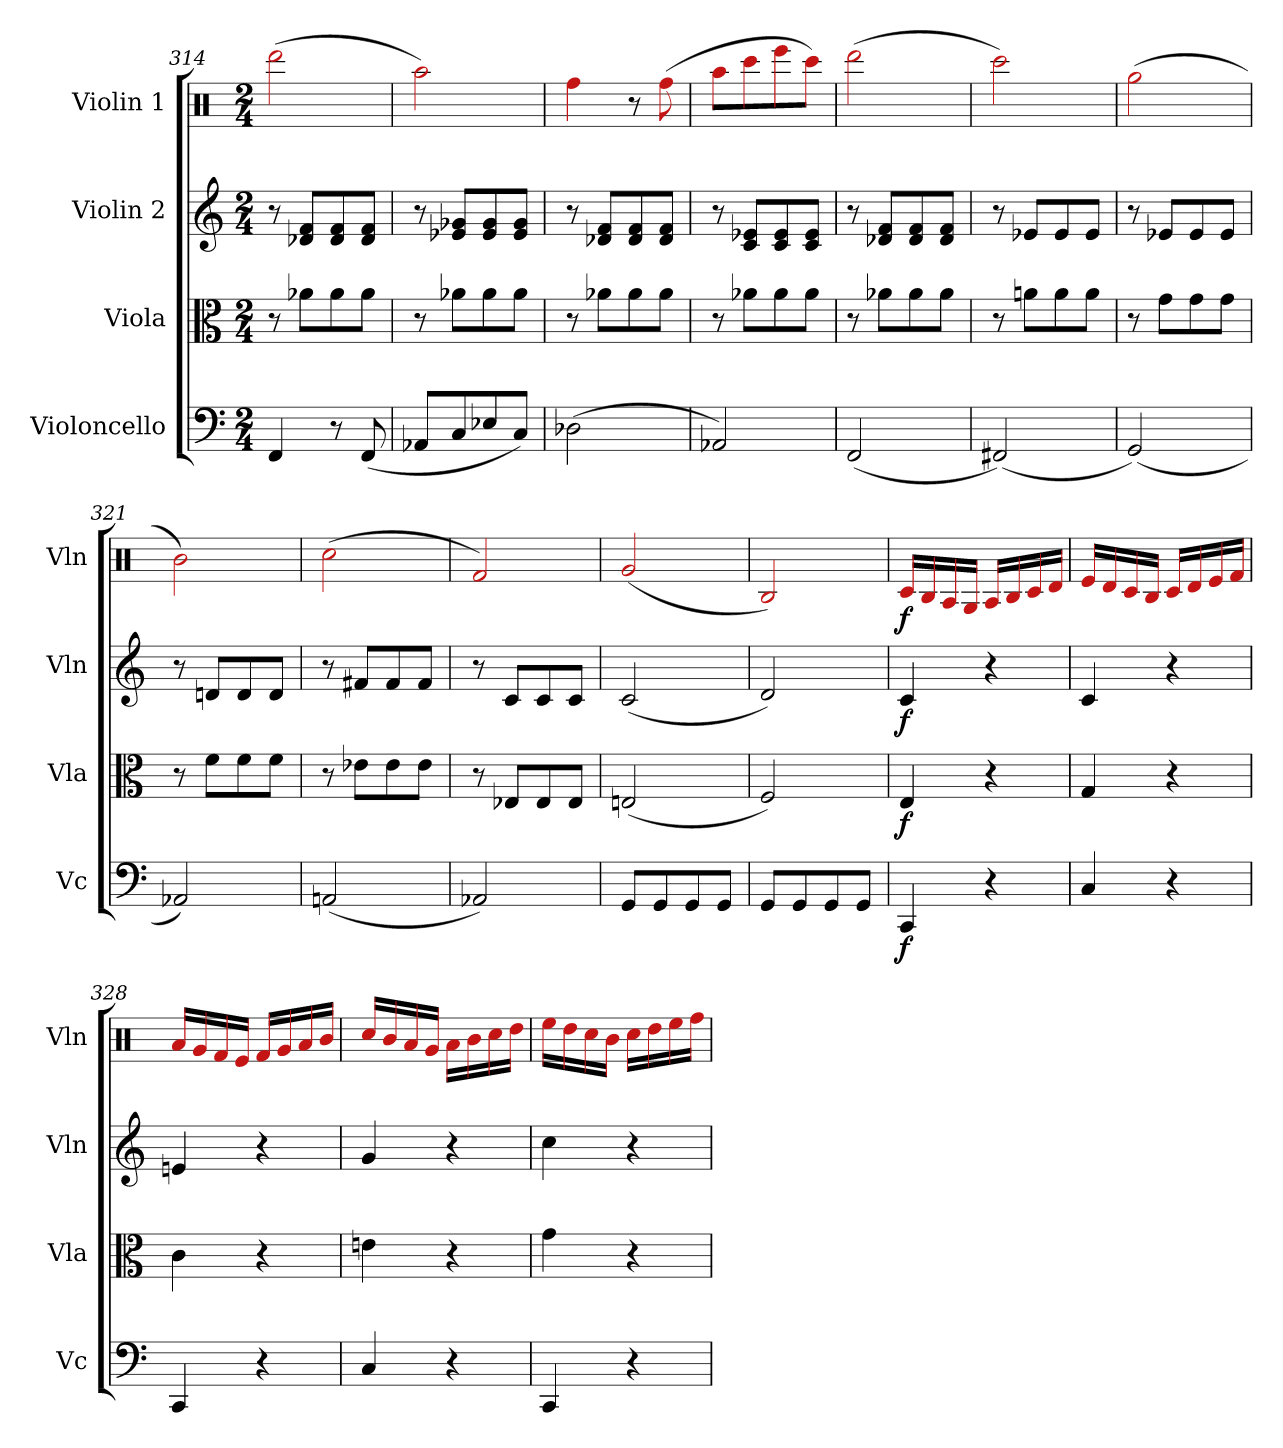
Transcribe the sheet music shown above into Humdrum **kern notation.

**kern	**dynam	**kern	**dynam	**kern	**dynam	**kern	**dynam
*part4	*part4	*part3	*part3	*part2	*part2	*part1	*part1
*staff4	*staff4	*staff3	*staff3	*staff2	*staff2	*staff1	*staff1
*I"Violoncello	*	*I"Viola	*	*I"Violin 2	*	*I"Violin 1	*
*I'Vc	*	*I'Vla	*	*I'Vln	*	*I'Vln	*
*clefF4	*	*clefC3	*	*clefG2	*	*clefX	*
*k[]	*	*k[]	*	*k[]	*	*k[]	*
*M2/4	*	*M2/4	*	*M2/4	*	*M2/4	*
=314	=314	=314	=314	=314	=314	=314	=314
4FF/	.	8r	.	8r	.	(2ddd-X\	.
.	.	8a-X\L	.	8d-X/ 8f/L	.	.	.
8r	.	8a-\	.	8d-/ 8f/	.	.	.
(<8FF/	.	8a-\J	.	8d-/ 8f/J	.	.	.
=315	=315	=315	=315	=315	=315	=315	=315
8AA-X/L	.	8r	.	8r	.	2aa-X\)	.
8C/	.	8a-X\L	.	8e-X/ 8g-X/L	.	.	.
8E-X/	.	8a-\	.	8e-/ 8g-/	.	.	.
8C/J)	.	8a-\J	.	8e-/ 8g-/J	.	.	.
=316	=316	=316	=316	=316	=316	=316	=316
(2D-X\	.	8r	.	8r	.	4ff\	.
.	.	8a-X\L	.	8d-X/ 8f/L	.	.	.
.	.	8a-\	.	8d-/ 8f/	.	8r	.
.	.	8a-\J	.	8d-/ 8f/J	.	(>8ff\	.
=317	=317	=317	=317	=317	=317	=317	=317
2AA-X/)	.	8r	.	8r	.	8aa-X\L	.
.	.	8a-X\L	.	8c/ 8e-X/L	.	8ccc\	.
.	.	8a-\	.	8c/ 8e-/	.	8eee-X\	.
.	.	8a-\J	.	8c/ 8e-/J	.	8ccc\J)	.
=318	=318	=318	=318	=318	=318	=318	=318
(2FF/	.	8r	.	8r	.	(2ddd-X\	.
.	.	8a-X\L	.	8d-X/ 8f/L	.	.	.
.	.	8a-\	.	8d-/ 8f/	.	.	.
.	.	8a-\J	.	8d-/ 8f/J	.	.	.
=319	=319	=319	=319	=319	=319	=319	=319
(<2FF#X/)	.	8r	.	8r	.	2ccc\)	.
.	.	8an\L	.	8e-X/L	.	.	.
.	.	8a\	.	8e-/	.	.	.
.	.	8a\J	.	8e-/J	.	.	.
!!LO:LB:g=z
=320	=320	=320	=320	=320	=320	=320	=320
(2GG/)	.	8r	.	8r	.	(2gg\	.
.	.	8g\L	.	8e-X/L	.	.	.
.	.	8g\	.	8e-/	.	.	.
.	.	8g\J	.	8e-/J	.	.	.
=321	=321	=321	=321	=321	=321	=321	=321
2AA-X/)	.	8r	.	8r	.	2bn\)	.
.	.	8f\L	.	8dn/L	.	.	.
.	.	8f\	.	8d/	.	.	.
.	.	8f\J	.	8d/J	.	.	.
=322	=322	=322	=322	=322	=322	=322	=322
(2AAn/	.	8r	.	8r	.	(2cc\	.
.	.	8e-X\L	.	8f#X/L	.	.	.
.	.	8e-\	.	8f#/	.	.	.
.	.	8e-\J	.	8f#/J	.	.	.
=323	=323	=323	=323	=323	=323	=323	=323
2AA-X/)	.	8r	.	8r	.	2f#X/)	.
.	.	8E-X/L	.	8c/L	.	.	.
.	.	8E-/	.	8c/	.	.	.
.	.	8E-/J	.	8c/J	.	.	.
=324	=324	=324	=324	=324	=324	=324	=324
8GG/L	.	(2En/	.	(2c/	.	(2g/	.
8GG/	.	.	.	.	.	.	.
8GG/	.	.	.	.	.	.	.
8GG/J	.	.	.	.	.	.	.
=325	=325	=325	=325	=325	=325	=325	=325
8GG/L	.	2F/)	.	2d/)	.	2B/)	.
8GG/	.	.	.	.	.	.	.
8GG/	.	.	.	.	.	.	.
8GG/J	.	.	.	.	.	.	.
=326	=326	=326	=326	=326	=326	=326	=326
!	!LO:DY:b	!	!LO:DY:b	!	!LO:DY:b	!	!LO:DY:b
4CC/	f	4E/	f	4c/	f	16c/LL	f
.	.	.	.	.	.	16B/	.
.	.	.	.	.	.	16An/	.
.	.	.	.	.	.	16G/JJ	.
4r	.	4r	.	4r	.	16A/LL	.
.	.	.	.	.	.	16B/	.
.	.	.	.	.	.	16c/	.
.	.	.	.	.	.	16d/JJ	.
=327	=327	=327	=327	=327	=327	=327	=327
4C/	.	4G/	.	4c/	.	16en/LL	.
.	.	.	.	.	.	16d/	.
.	.	.	.	.	.	16c/	.
.	.	.	.	.	.	16B/JJ	.
4r	.	4r	.	4r	.	16c/LL	.
.	.	.	.	.	.	16d/	.
.	.	.	.	.	.	16e/	.
.	.	.	.	.	.	16f/JJ	.
=328	=328	=328	=328	=328	=328	=328	=328
4CC/	.	4c\	.	4en/	.	16an/LL	.
.	.	.	.	.	.	16g/	.
.	.	.	.	.	.	16f/	.
.	.	.	.	.	.	16e/JJ	.
4r	.	4r	.	4r	.	16f/LL	.
.	.	.	.	.	.	16g/	.
.	.	.	.	.	.	16a/	.
.	.	.	.	.	.	16b/JJ	.
!!LO:LB:g=z
=329	=329	=329	=329	=329	=329	=329	=329
4C/	.	4en\	.	4g/	.	16cc/LL	.
.	.	.	.	.	.	16b/	.
.	.	.	.	.	.	16a/	.
.	.	.	.	.	.	16g/JJ	.
4r	.	4r	.	4r	.	16a\LL	.
.	.	.	.	.	.	16b\	.
.	.	.	.	.	.	16cc\	.
.	.	.	.	.	.	16dd\JJ	.
!!LO:LB:g=z
=330	=330	=330	=330	=330	=330	=330	=330
4CC/	.	4g\	.	4cc\	.	16ee\LL	.
.	.	.	.	.	.	16dd\	.
.	.	.	.	.	.	16cc\	.
.	.	.	.	.	.	16b\JJ	.
4r	.	4r	.	4r	.	16cc\LL	.
.	.	.	.	.	.	16dd\	.
.	.	.	.	.	.	16ee\	.
.	.	.	.	.	.	16ff\JJ	.
=	=	=	=	=	=	=	=
*-	*-	*-	*-	*-	*-	*-	*-
